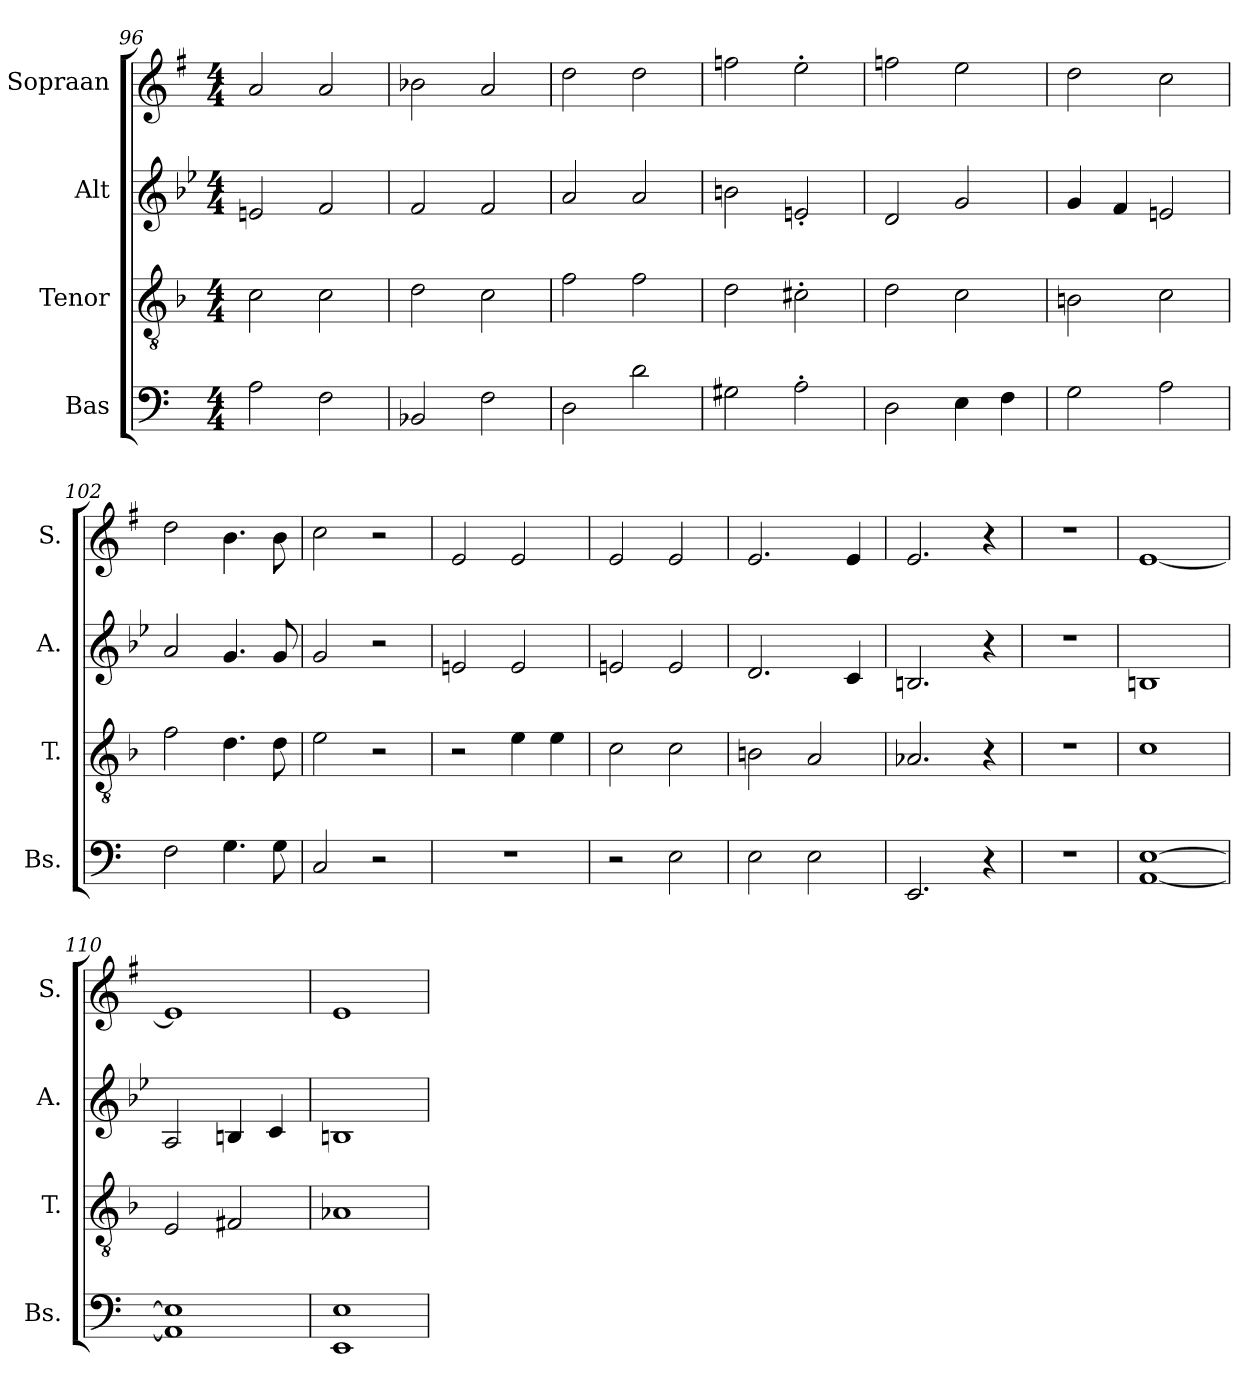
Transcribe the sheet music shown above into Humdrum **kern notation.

**kern	**kern	**kern	**kern
*part4	*part3	*part2	*part1
*staff4	*staff3	*staff2	*staff1
*I"Bas	*I"Tenor	*I"Alt	*I"Sopraan
*I'Bs.	*I'T.	*I'A.	*I'S.
*clefF4	*clefGv2	*clefG2	*clefG2
*k[]	*k[b-]	*k[b-e-]	*k[f#]
*M4/4	*M4/4	*M4/4	*M4/4
*MM100	*MM100	*MM100	*MM100
=96	=96	=96	=96
2A\	2c\	2en/	2a/
2F\	2c\	2f/	2a/
!!LO:PB:g=z
=97	=97	=97	=97
2BB-X/	2d\	2f/	2b-X\
2F\	2c\	2f/	2a/
=98	=98	=98	=98
2D\	2f\	2a/	2dd\
2d\	2f\	2a/	2dd\
=99	=99	=99	=99
2G#X\	2d\	2bn\	2ffn\
*	*	*	*MM50
2A'\	2c#X'\	2en'/	2ee'\
=100	=100	=100	=100
*	*	*	*MM100
2D\	2d\	2d/	2ffn\
4E\	2c\	2g/	2ee\
4F\	.	.	.
=101	=101	=101	=101
2G\	2Bn\	4g/	2dd\
.	.	4f/	.
2A\	2c\	2en/	2cc\
=102	=102	=102	=102
2F\	2f\	2a/	2dd\
4.G\	4.d\	4.g/	4.b\
8G\	8d\	8g/	8b\
=103	=103	=103	=103
2C/	2e\	2g/	2cc\
2r	2r	2r	2r
=104	=104	=104	=104
*	*	*	*MM90
1r	2r	2en/	2e/
.	4e\	2e/	2e/
.	4e\	.	.
=105	=105	=105	=105
2r	2c\	2en/	2e/
2E\	2c\	2e/	2e/
=106	=106	=106	=106
2E\	2Bn\	2.d/	2.e/
2E\	2A/	.	.
.	.	4c/	4e/
=107	=107	=107	=107
*	*	*	*MM60
2.EE/	2.A-X/	2.Bn/	2.e/
4r	4r	4r	4r
!!LO:LB:g=z
=108	=108	=108	=108
*	*	*	*MM200
1r	1r	1r	1r
=109	=109	=109	=109
*	*	*	*MM100
[1AA [1E	1c	1Bn	[1e
=110	=110	=110	=110
1AA] 1E]	2E/	2A/	1e]
.	2F#X/	4Bn/	.
.	.	4c/	.
=111	=111	=111	=111
*	*	*	*MM40
1EE 1E	1A-X	1Bn	1e
=	=	=	=
*-	*-	*-	*-
